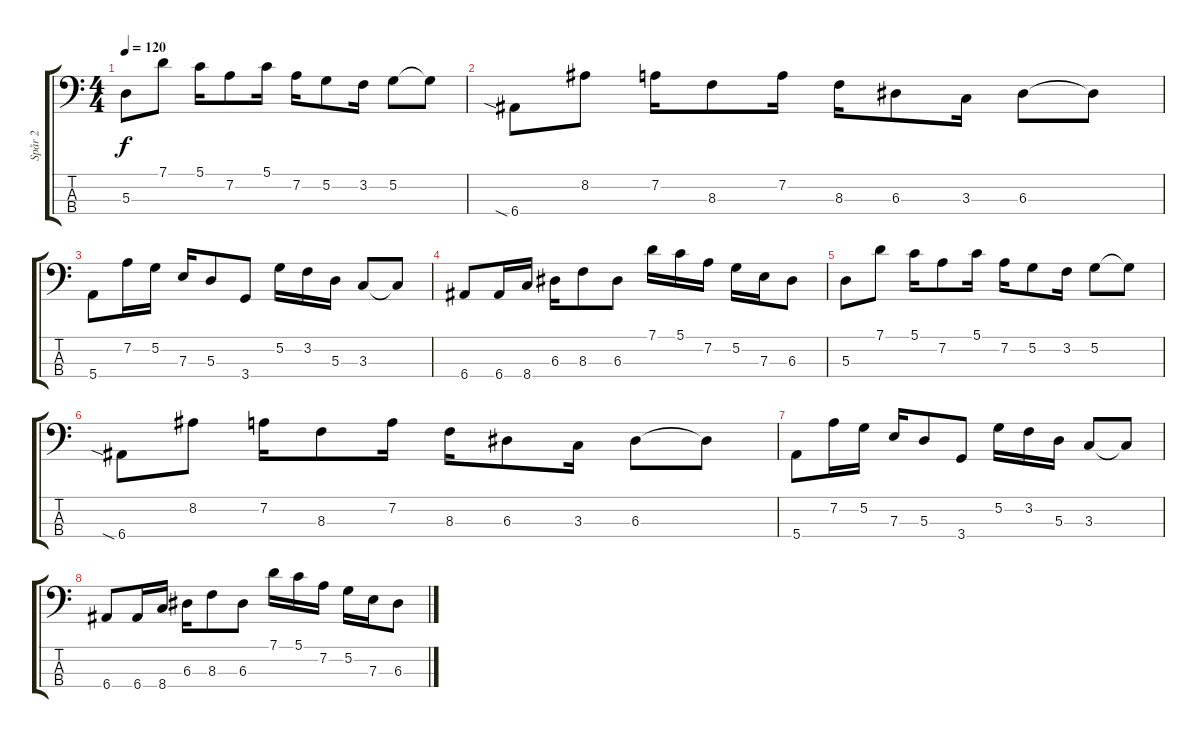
\track ("Spår 2" "Spår 2") {instrument slapbass1}
\staff {score tabs}
\tuning (G2 D2 A1 E1) {hide}
\ts (4 4)
\tempo 120
\clef f4
\ks c
5.3.8{dy f} 7.1.8 5.1.16 7.2.8 5.1.16 7.2.16 5.2.8 3.2.16 5.2.8 5.2{t}.8 |
6.4{sia}.8 8.2.8 7.2.16 8.3.8 7.2.16 8.3.16 6.3.8 3.3.16 6.3.8 6.3{t}.8 |
5.4.8 7.2.16 5.2.16 7.3.16 5.3.8 3.4.8 5.2.16 3.2.16 5.3.16 3.3.8 3.3{t}.8 |
6.4.8 6.4.16 8.4.16 6.3.16 8.3.8 6.3.8 7.1.16 5.1.16 7.2.16 5.2.16 7.3.16 6.3.8 |
5.3.8 7.1.8 5.1.16 7.2.8 5.1.16 7.2.16 5.2.8 3.2.16 5.2.8 5.2{t}.8 |
6.4{sia}.8 8.2.8 7.2.16 8.3.8 7.2.16 8.3.16 6.3.8 3.3.16 6.3.8 6.3{t}.8 |
5.4.8 7.2.16 5.2.16 7.3.16 5.3.8 3.4.8 5.2.16 3.2.16 5.3.16 3.3.8 3.3{t}.8 |
6.4.8 6.4.16 8.4.16 6.3.16 8.3.8 6.3.8 7.1.16 5.1.16 7.2.16 5.2.16 7.3.16 6.3.8
